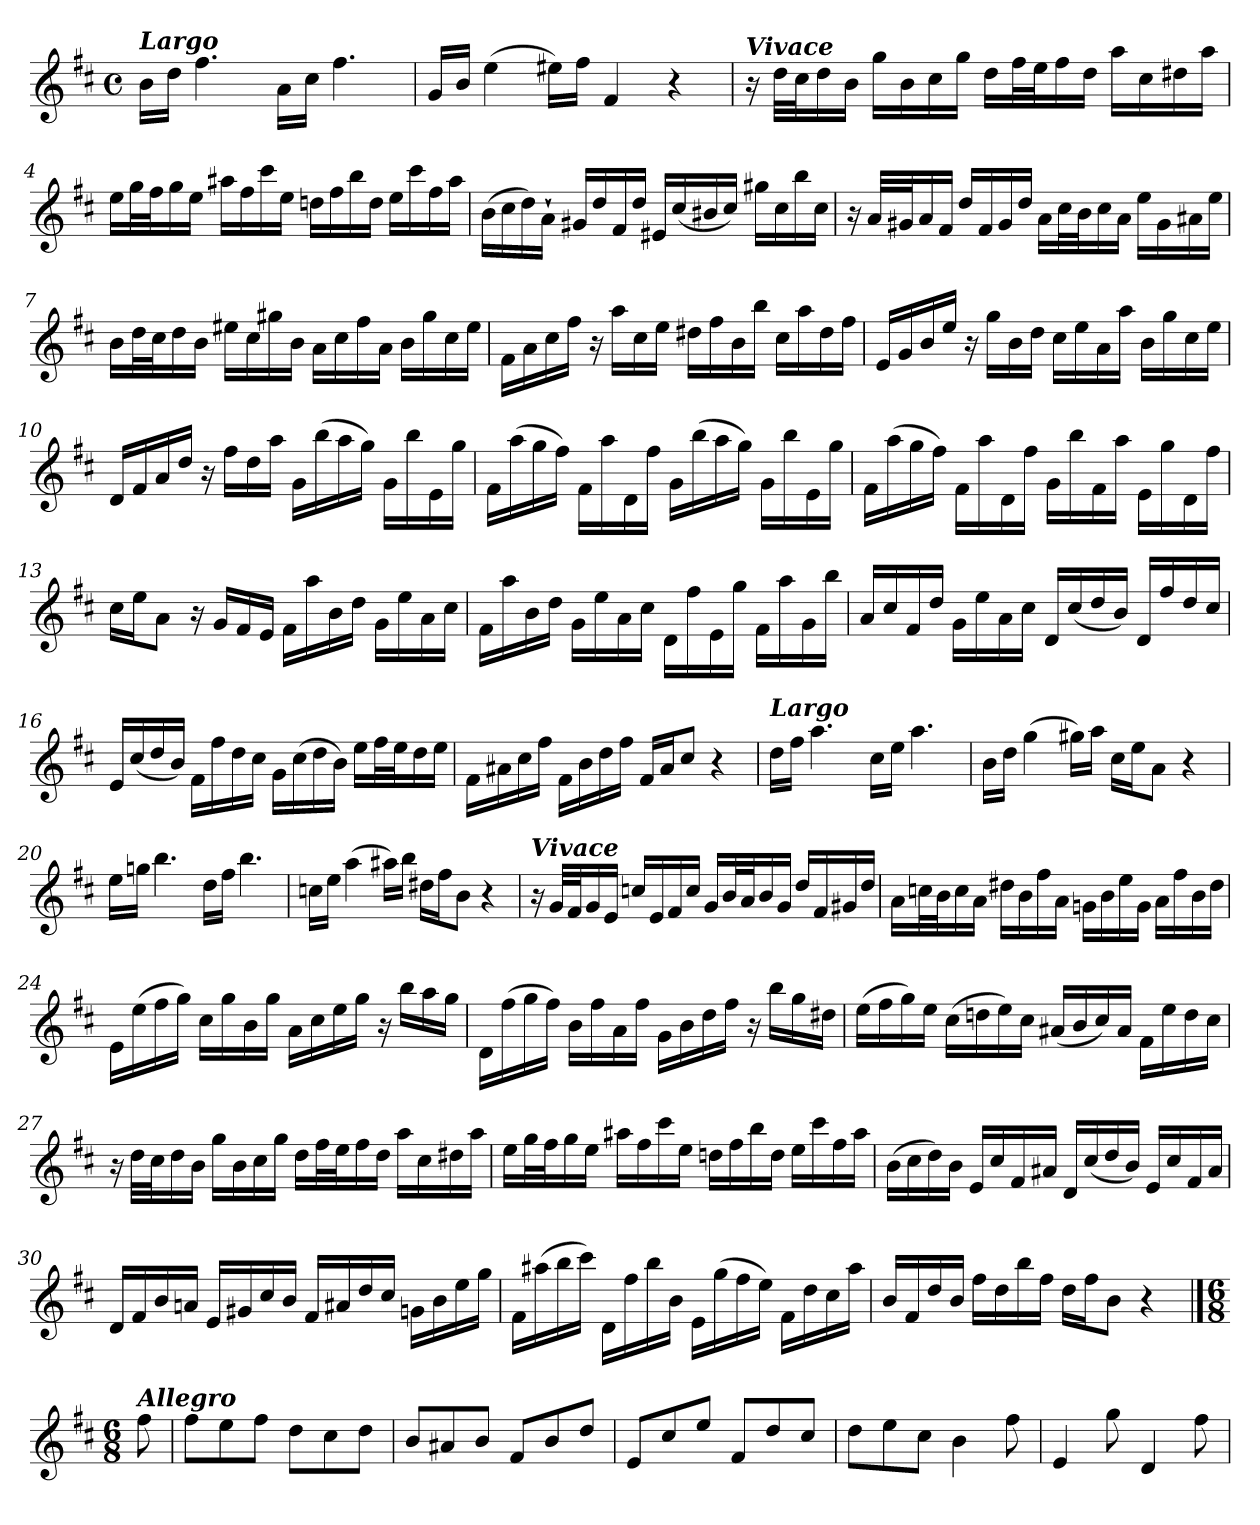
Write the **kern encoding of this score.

**kern
*part1
*staff1
*clefG2
*k[f#c#]
*b:
*M4/4
*met(c)
=1
!LO:TX:a:Bi:t=Largo
16b\LL
16dd\JJ
4.ff#\
16a\LL
16cc#\JJ
4.ff#\
=2
16g/LL
16b/JJ
(>4ee\
16ee#X\LL)
16ff#\JJ
4f#/
4r
=3
!LO:TX:a:Bi:t=Vivace
16r
32dd\LLL
32cc#\J
16dd\
16b\JJ
16gg\LL
16b\
16cc#\
16gg\JJ
16dd\LL
32ff#\L
32ee\J
16ff#\
16dd\JJ
16aa\LL
16cc#\
16dd#X\
16aa\JJ
!!LO:LB:g=z
=4
16ee\LL
32gg\L
32ff#\J
16gg\
16ee\JJ
16aa#X\LL
16ff#\
16ccc#\
16ee\JJ
16ddn\LL
16ff#\
16bb\
16dd\JJ
16ee\LL
16ccc#\
16ff#\
16aa#\JJ
=5
(>16b\LL
16cc#\
16dd\)
16a`>\JJ
16g#X/LL
16dd/
16f#/
16dd/JJ
16e#X/LL
(<16cc#/
16b#X/
16cc#/JJ)
16gg#X\LL
16cc#\
16bb\
16cc#\JJ
!!LO:LB:g=z
=6
16r
32a/LLL
32g#X/J
16a/
16f#/JJ
16dd/LL
16f#/
16g#/
16dd/JJ
16a\LL
32cc#\L
32b\J
16cc#\
16a\JJ
16ee\LL
16g#\
16a#X\
16ee\JJ
=7
16b\LL
32dd\L
32cc#\J
16dd\
16b\JJ
16ee#X\LL
16cc#\
16gg#X\
16b\JJ
16a\LL
16cc#\
16ff#\
16a\JJ
16b\LL
16gg#\
16cc#\
16ee#\JJ
!!LO:LB:g=z
=8
16f#\LL
16a\
16cc#\
16ff#\JJ
16r
16aa\LL
16cc#\
16ee\JJ
16dd#X\LL
16ff#\
16b\
16bb\JJ
16cc#\LL
16aa\
16dd#\
16ff#\JJ
=9
16e/LL
16g/
16b/
16ee/JJ
16r
16gg\LL
16b\
16dd\JJ
16cc#\LL
16ee\
16a\
16aa\JJ
16b\LL
16gg\
16cc#\
16ee\JJ
!!LO:LB:g=z
=10
16d/LL
16f#/
16a/
16dd/JJ
16r
16ff#\LL
16dd\
16aa\JJ
16g\LL
(>16bb\
16aa\
16gg\JJ)
16g\LL
16bb\
16e\
16gg\JJ
=11
16f#\LL
(>16aa\
16gg\
16ff#\JJ)
16f#\LL
16aa\
16d\
16ff#\JJ
16g\LL
(>16bb\
16aa\
16gg\JJ)
16g\LL
16bb\
16e\
16gg\JJ
!!LO:LB:g=z
=12
16f#\LL
(>16aa\
16gg\
16ff#\JJ)
16f#\LL
16aa\
16d\
16ff#\JJ
16g\LL
16bb\
16f#\
16aa\JJ
16e\LL
16gg\
16d\
16ff#\JJ
=13
16cc#\LL
16ee\J
8a\J
16r
16g/LL
16f#/
16e/JJ
16f#\LL
16aa\
16b\
16dd\JJ
16g\LL
16ee\
16a\
16cc#\JJ
!!LO:LB:g=z
=14
16f#\LL
16aa\
16b\
16dd\JJ
16g\LL
16ee\
16a\
16cc#\JJ
16d\LL
16ff#\
16e\
16gg\JJ
16f#\LL
16aa\
16g\
16bb\JJ
=15
16a/LL
16cc#/
16f#/
16dd/JJ
16g\LL
16ee\
16a\
16cc#\JJ
16d/LL
(<16cc#/
16dd/
16b/JJ)
16d/LL
16ff#/
16dd/
16cc#/JJ
!!LO:LB:g=z
=16
16e/LL
(<16cc#/
16dd/
16b/JJ)
16f#\LL
16ff#\
16dd\
16cc#\JJ
16g\LL
(>16cc#\
16dd\
16b\JJ)
16ee\LL
32ff#\L
32ee\J
16dd\
16ee\JJ
=17
16f#\LL
16a#X\
16cc#\
16ff#\JJ
16f#\LL
16b\
16dd\
16ff#\JJ
16f#/LL
16a#/J
8cc#/J
4r
!!LO:LB:g=z
=18
!LO:TX:a:Bi:t=Largo
16dd\LL
16ff#\JJ
4.aa\
16cc#\LL
16ee\JJ
4.aa\
=19
16b\LL
16dd\JJ
(>4gg\
16gg#X\LL)
16aa\JJ
16cc#\LL
16ee\J
8a\J
4r
=20
16ee\LL
16ggn\JJ
4.bb\
16dd\LL
16ff#\JJ
4.bb\
=21
16ccn\LL
16ee\JJ
(>4aa\
16aa#X\LL)
16bb\JJ
16dd#X\LL
16ff#\J
8b\J
4r
!!LO:LB:g=z
=22
!LO:TX:a:Bi:t=Vivace
16r
32g/LLL
32f#/J
16g/
16e/JJ
16ccn/LL
16e/
16f#/
16cc/JJ
16g/LL
32b/L
32a/J
16b/
16g/JJ
16dd/LL
16f#/
16g#X/
16dd/JJ
=23
16a\LL
32ccn\L
32b\J
16cc\
16a\JJ
16dd#X\LL
16b\
16ff#\
16a\JJ
16gn\LL
16b\
16ee\
16g\JJ
16a\LL
16ff#\
16b\
16dd#\JJ
!!LO:LB:g=z
=24
16e\LL
(>16ee\
16ff#\
16gg\JJ)
16cc#\LL
16gg\
16b\
16gg\JJ
16a\LL
16cc#\
16ee\
16gg\JJ
16r
16bb\LL
16aa\
16gg\JJ
=25
16d\LL
(16ff#\
16gg\
16ff#\JJ)
16b\LL
16ff#\
16a\
16ff#\JJ
16g\LL
16b\
16dd\
16ff#\JJ
16r
16bb\LL
16gg\
16dd#X\JJ
!!LO:PB:g=z
=26
(>16ee\LL
16ff#\
16gg\)
16ee\JJ
(>16cc#\LL
16ddn\
16ee\)
16cc#\JJ
(<16a#X/LL
16b/
16cc#/)
16a#/JJ
16f#\LL
16ee\
16dd\
16cc#\JJ
=27
16r
32dd\LLL
32cc#\J
16dd\
16b\JJ
16gg\LL
16b\
16cc#\
16gg\JJ
16dd\LL
32ff#\L
32ee\J
16ff#\
16dd\JJ
16aa\LL
16cc#\
16dd#X\
16aa\JJ
!!LO:LB:g=z
=28
16ee\LL
32gg\L
32ff#\J
16gg\
16ee\JJ
16aa#X\LL
16ff#\
16ccc#\
16ee\JJ
16ddn\LL
16ff#\
16bb\
16dd\JJ
16ee\LL
16ccc#\
16ff#\
16aa#\JJ
=29
(>16b\LL
16cc#\
16dd\)
16b\JJ
16e/LL
16cc#/
16f#/
16a#X/JJ
16d/LL
(<16cc#/
16dd/
16b/JJ)
16e/LL
16cc#/
16f#/
16a#/JJ
!!LO:LB:g=z
=30
16d/LL
16f#/
16b/
16an/JJ
16e/LL
16g#X/
16cc#/
16b/JJ
16f#/LL
16a#X/
16dd/
16cc#/JJ
16gn\LL
16b\
16ee\
16gg\JJ
=31
16f#\LL
(>16aa#X\
16bb\
16ccc#\JJ)
16d\LL
16ff#\
16bb\
16b\JJ
16e\LL
(>16gg\
16ff#\
16ee\JJ)
16f#\LL
16dd\
16cc#\
16aa#\JJ
=32
16b/LL
16f#/
16dd/
16b/JJ
16ff#\LL
16dd\
16bb\
16ff#\JJ
16dd\LL
16ff#\J
8b\J
4r
!!LO:LB:g=z
==
*M6/8
!LO:TX:a:Bi:t=Allegro
8ff#\
=1
8ff#\L
8ee\
8ff#\J
8dd\L
8cc#\
8dd\J
=2
8b/L
8a#X/
8b/J
8f#/L
8b/
8dd/J
=3
8e/L
8cc#/
8ee/J
8f#/L
8dd/
8cc#/J
=4
8dd\L
8ee\
8cc#\J
4b\
8ff#\
=5
4e/
8gg\
4d/
8ff#\
=
*-
